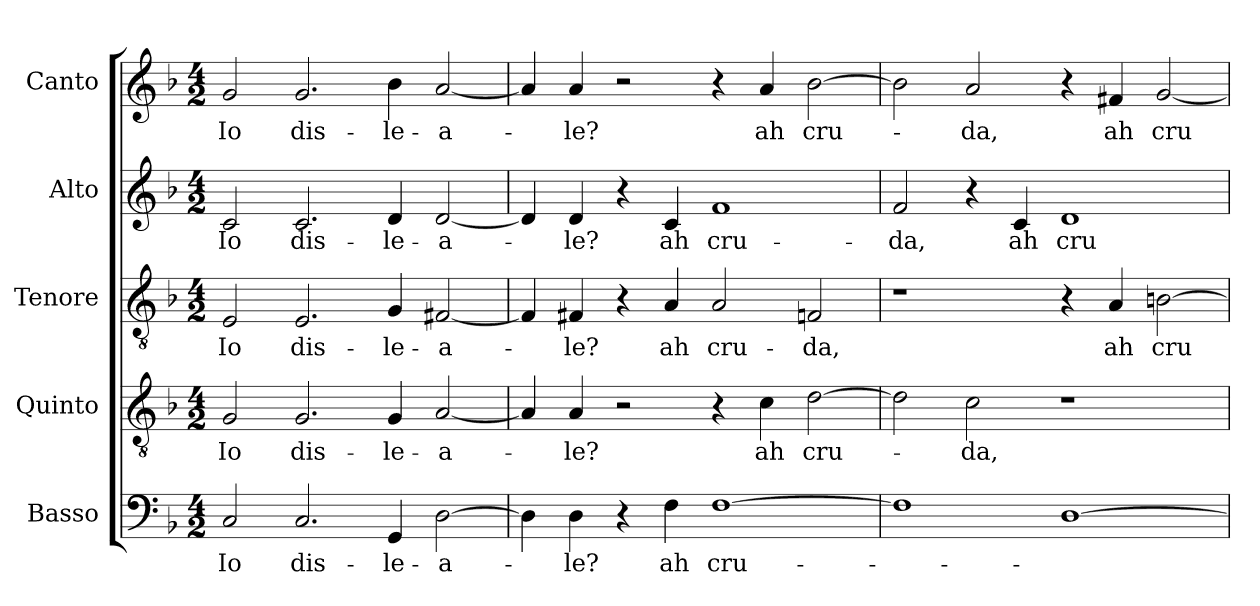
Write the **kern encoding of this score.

**kern	**text	**kern	**text	**kern	**text	**kern	**text	**kern	**text
*part5	*part5	*part4	*part4	*part3	*part3	*part2	*part2	*part1	*part1
*staff5	*staff5	*staff4	*staff4	*staff3	*staff3	*staff2	*staff2	*staff1	*staff1
*I"Basso	*	*I"Quinto	*	*I"Tenore	*	*I"Alto	*	*I"Canto	*
*I'B.	*	*I'Q.	*	*I'T.	*	*I'A.	*	*I'C.	*
!!LO:PB:g=z
*clefF4	*	*clefGv2	*	*clefGv2	*	*clefG2	*	*clefG2	*
*	*	*ITrd7c12	*	*ITrd7c12	*	*	*	*	*
*k[b-]	*	*k[b-]	*	*k[b-]	*	*k[b-]	*	*k[b-]	*
*F:	*	*F:	*	*F:	*	*F:	*	*F:	*
*M4/2	*	*M4/2	*	*M4/2	*	*M4/2	*	*M4/2	*
=1	=1	=1	=1	=1	=1	=1	=1	=1	=1
!	!LO:LY:b:color=#000000	!	!	!	!	!	!	!	!
!	!	!	!LO:LY:b:color=#000000	!	!	!	!	!	!
!	!	!	!	!	!LO:LY:b:color=#000000	!	!	!	!
!	!	!	!	!	!	!	!LO:LY:b:color=#000000	!	!
!	!	!	!	!	!	!	!	!	!LO:LY:b:color=#000000
2Ci/	Io	2GGi/	Io	2EEi/	Io	2ci/	Io	2gi/	Io
!	!LO:LY:b:color=#000000	!	!	!	!	!	!	!	!
!	!	!	!LO:LY:b:color=#000000	!	!	!	!	!	!
!	!	!	!	!	!LO:LY:b:color=#000000	!	!	!	!
!	!	!	!	!	!	!	!LO:LY:b:color=#000000	!	!
!	!	!	!	!	!	!	!	!	!LO:LY:b:color=#000000
2.Ci/	dis-	2.GGi/	dis-	2.EEi/	dis-	2.ci/	dis-	2.gi/	dis-
!	!LO:LY:b:color=#000000	!	!	!	!	!	!	!	!
!	!	!	!LO:LY:b:color=#000000	!	!	!	!	!	!
!	!	!	!	!	!LO:LY:b:color=#000000	!	!	!	!
!	!	!	!	!	!	!	!LO:LY:b:color=#000000	!	!
!	!	!	!	!	!	!	!	!	!LO:LY:b:color=#000000
4GGi/	-le-	4GGi/	-le-	4GGi/	-le-	4di/	-le-	4b-i\	-le-
!	!LO:LY:b:color=#000000	!	!	!	!	!	!	!	!
!	!	!	!LO:LY:b:color=#000000	!	!	!	!	!	!
!	!	!	!	!	!LO:LY:b:color=#000000	!	!	!	!
!	!	!	!	!	!	!	!LO:LY:b:color=#000000	!	!
!	!	!	!	!	!	!	!	!	!LO:LY:b:color=#000000
[>2Di\	-a-	[<2AAi/	-a-	[<2FF#Xi/	-a-	[<2di/	-a-	[<2ai/	-a-
=2	=2	=2	=2	=2	=2	=2	=2	=2	=2
4Di\]	.	4AAi/]	.	4FF#i/]	.	4di/]	.	4ai/]	.
!	!LO:LY:b:color=#000000	!	!	!	!	!	!	!	!
!	!	!	!LO:LY:b:color=#000000	!	!	!	!	!	!
!	!	!	!	!	!LO:LY:b:color=#000000	!	!	!	!
!	!	!	!	!	!	!	!LO:LY:b:color=#000000	!	!
!	!	!	!	!	!	!	!	!	!LO:LY:b:color=#000000
4Di\	-le?	4AAi/	-le?	4FF#Xi/	-le?	4di/	-le?	4ai/	-le?
4r	.	2r	.	4r	.	4r	.	2r	.
!	!LO:LY:b:color=#000000	!	!	!	!	!	!	!	!
!	!	!	!	!	!LO:LY:b:color=#000000	!	!	!	!
!	!	!	!	!	!	!	!LO:LY:b:color=#000000	!	!
4Fi\	ah	.	.	4AAi/	ah	4ci/	ah	.	.
!	!LO:LY:b:color=#000000	!	!	!	!	!	!	!	!
!	!	!	!	!	!LO:LY:b:color=#000000	!	!	!	!
!	!	!	!	!	!	!	!LO:LY:b:color=#000000	!	!
[>1Fi	cru-	4r	.	2AAi/	cru-	1fi	cru-	4r	.
!	!	!	!LO:LY:b:color=#000000	!	!	!	!	!	!
!	!	!	!	!	!	!	!	!	!LO:LY:b:color=#000000
.	.	4Ci\	ah	.	.	.	.	4ai/	ah
!	!	!	!LO:LY:b:color=#000000	!	!	!	!	!	!
!	!	!	!	!	!LO:LY:b:color=#000000	!	!	!	!
!	!	!	!	!	!	!	!	!	!LO:LY:b:color=#000000
.	.	[>2Di\	cru-	2FFi/	-da,	.	.	[>2b-i\	cru-
=3	=3	=3	=3	=3	=3	=3	=3	=3	=3
!	!	!	!	!	!	!	!LO:LY:b:color=#000000	!	!
1Fi]	.	2Di\]	.	1r	.	2fi/	-da,	2b-i\]	.
!	!	!	!LO:LY:b:color=#000000	!	!	!	!	!	!
!	!	!	!	!	!	!	!	!	!LO:LY:b:color=#000000
.	.	2Ci\	-da,	.	.	4r	.	2ai/	-da,
!	!	!	!	!	!	!	!LO:LY:b:color=#000000	!	!
.	.	.	.	.	.	4ci/	ah	.	.
!	!	!	!	!	!	!	!LO:LY:b:color=#000000	!	!
[>1Di	.	1r	.	4r	.	1di	cru-	4r	.
!	!	!	!	!	!LO:LY:b:color=#000000	!	!	!	!
!	!	!	!	!	!	!	!	!	!LO:LY:b:color=#000000
.	.	.	.	4AAi/	ah	.	.	4f#Xi/	ah
!	!	!	!	!	!LO:LY:b:color=#000000	!	!	!	!
!	!	!	!	!	!	!	!	!	!LO:LY:b:color=#000000
.	.	.	.	[>2BBni\	cru-	.	.	[<2gi/	cru-
=	=	=	=	=	=	=	=	=	=
*-	*-	*-	*-	*-	*-	*-	*-	*-	*-
